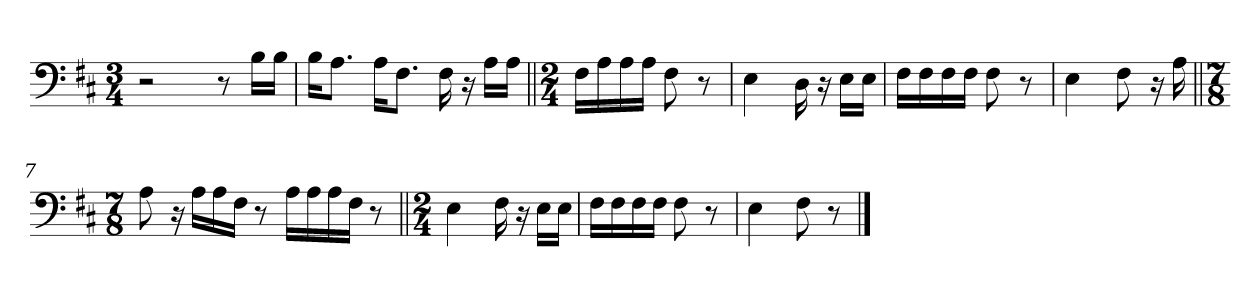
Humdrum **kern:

**kern
*part1
*staff1
*clefF4
*k[f#c#]
*M3/4
=1
2r
8r
16B\LL
16B\JJ
=2
16B\KL
8.A\J
16A\KL
8.F#\J
16F#\
16r
16A\LL
16A\JJ
=3||
*M2/4
16F#\LL
16A\
16A\
16A\JJ
8F#\
8r
=4
4E\
16D\
16r
16E\LL
16E\JJ
=5
16F#\LL
16F#\
16F#\
16F#\JJ
8F#\
8r
=6
4E\
8F#\
16r
16A\
=7||
*M7/8
8A\
16r
16A\LL
16A\
16F#\JJ
8r
16A\LL
16A\
16A\
16F#\JJ
8r
=8||
*M2/4
4E\
16F#\
16r
16E\LL
16E\JJ
=9
16F#\LL
16F#\
16F#\
16F#\JJ
8F#\
8r
=10
4E\
8F#\
8r
==
*-
